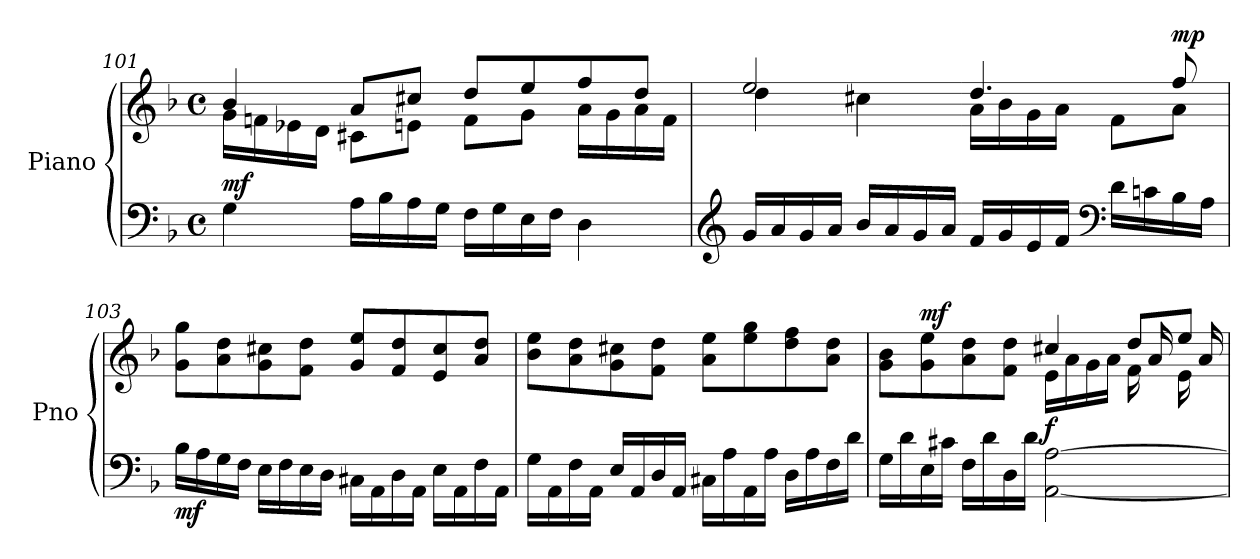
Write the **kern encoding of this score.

**kern	**kern	**dynam
*part1	*part1	*part1
*staff2	*staff1	*staff1/2
*I"Piano	*	*
*I'Pno	*	*
*clefF4	*clefG2	*
*k[b-]	*k[b-]	*
*M4/4	*M4/4	*
*met(c)	*met(c)	*
=101	=101	=101
*	*^	*
!	!	!	!LO:DY:a=2
4G\	4b-/	16g\LL	mf
.	.	16fn\	.
.	.	16e-X\	.
.	.	16d\JJ	.
16A\LL	8a/L	8c#X\L	.
16B-\	.	.	.
16A\	8cc#X/J	8en\J	.
16G\JJ	.	.	.
16F\LL	8dd/L	8f\L	.
16G\	.	.	.
16E\	8ee/	8g\J	.
16F\JJ	.	.	.
4D\	8ff/	16a\LL	.
.	.	16g\	.
.	8dd/J	16a\	.
.	.	16f\JJ	.
!!LO:LB:g=z	!!
=102	=102	=102	=102
*clefG2	*	*	*
16g/LL	2ee/	4dd\	.
16a/	.	.	.
16g/	.	.	.
16a/JJ	.	.	.
16b-/LL	.	4cc#X\	.
16a/	.	.	.
16g/	.	.	.
16a/JJ	.	.	.
16f/LL	4.dd/	16a\LL	.
16g/	.	16b-\	.
16e/	.	16g\	.
16f/JJ	.	16a\JJ	.
*clefF4	*	*	*
16d\LL	.	8f\L	.
16cn\	.	.	.
!	!	!	!LO:DY:a
16B-\	8ff/	8a\J	mp
16A\JJ	.	.	.
*	*v	*v	*
=103	=103	=103
!	!	!LO:DY:b=2
16B-\LL	8g\ 8gg\L	mf
16A\	.	.
16G\	8a\ 8dd\	.
16F\JJ	.	.
16E\LL	8g\ 8cc#X\	.
16F\	.	.
16E\	8f\ 8dd\J	.
16D\JJ	.	.
16C#X\LL	8g/ 8ee/L	.
16AA\	.	.
16D\	8f/ 8dd/	.
16AA\JJ	.	.
16E\LL	8e/ 8cc#/	.
16AA\	.	.
16F\	8a/ 8dd/J	.
16AA\JJ	.	.
=104	=104	=104
16G\LL	8b-\ 8ee\L	.
16AA\	.	.
16F\	8a\ 8dd\	.
16AA\JJ	.	.
16E/LL	8g\ 8cc#X\	.
16AA/	.	.
16D/	8f\ 8dd\J	.
16AA/JJ	.	.
16C#X\LL	8a\ 8ee\L	.
16A\	.	.
16AA\	8ee\ 8gg\	.
16A\JJ	.	.
16D\LL	8dd\ 8ff\	.
16A\	.	.
16F\	8a\ 8dd\J	.
16d\JJ	.	.
!!LO:LB:g=z
=105	=105	=105
*	*^	*
16G\LL	8g\ 8b-\L	2ryy	.
16d\	.	.	.
!	!	!	!LO:DY:a
16E\	8g\ 8ee\	.	mf
16c#X\JJ	.	.	.
16F\LL	8a\ 8dd\	.	.
16d\	.	.	.
16D\	8f\ 8dd\J	.	.
16d\JJ	.	.	.
!	!	!	!LO:DY:b
[2AA\ [2A\	4cc#X/	16e\LL	f
.	.	16a\	.
.	.	16g\	.
.	.	16a\JJ	.
.	8dd/L	16f\	.
.	.	16a/	.
.	8ee/J	16e\	.
.	.	16a/	.
*	*v	*v	*
=	=	=
*-	*-	*-
